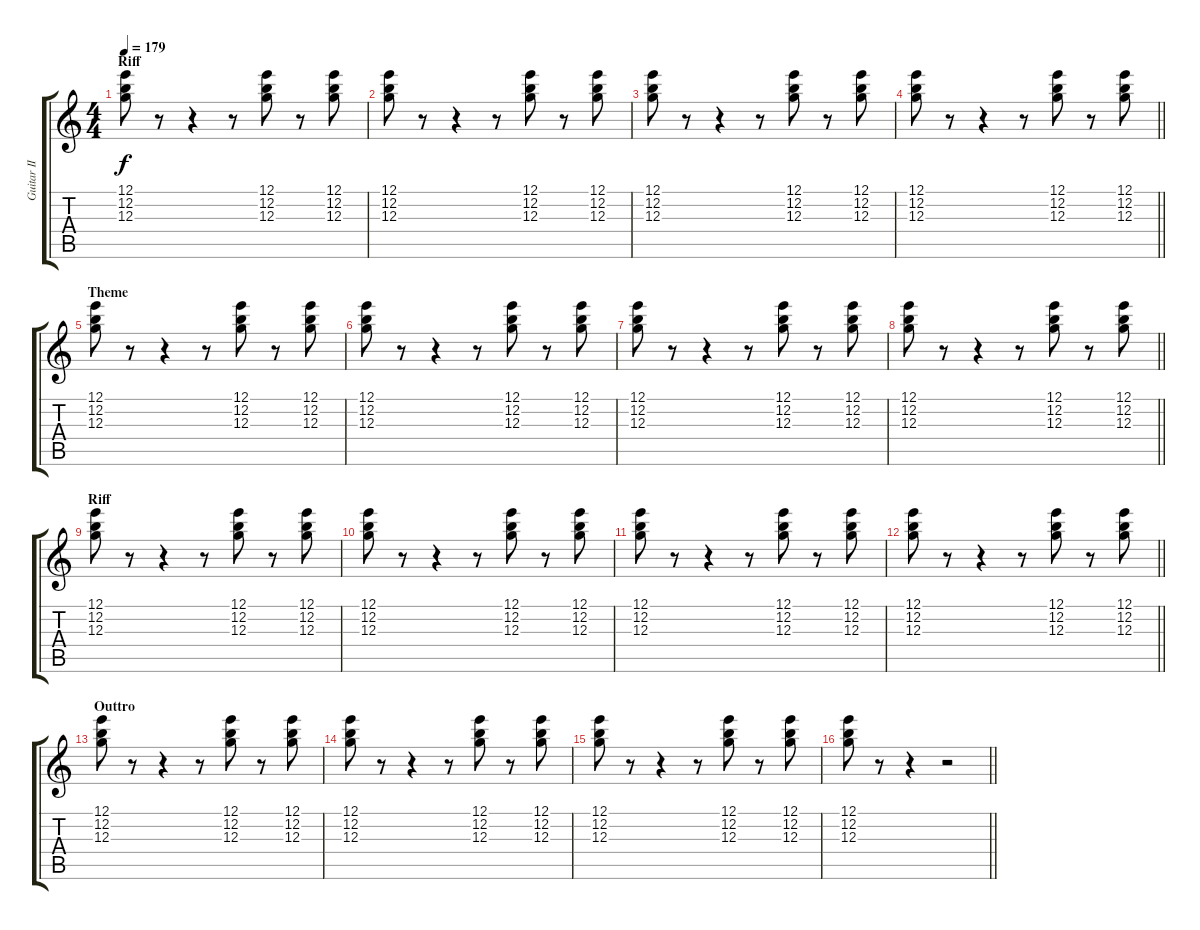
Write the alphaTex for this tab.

\track ("Guitar II" "Guitar II") {instrument overdrivenguitar}
\staff {score tabs}
\tuning (E4 B3 G3 D3 A2 E2) {hide}
\ts (4 4)
\section ("" "Riff")
\tempo 179
\clef g2
\ks c
(12.1 12.2 12.3).8{dy f} r.8 r.4 r.8 (12.1 12.2 12.3).8 r.8 (12.1 12.2 12.3).8 |
(12.1 12.2 12.3).8 r.8 r.4 r.8 (12.1 12.2 12.3).8 r.8 (12.1 12.2 12.3).8 |
(12.1 12.2 12.3).8 r.8 r.4 r.8 (12.1 12.2 12.3).8 r.8 (12.1 12.2 12.3).8 |
\barLineRight lightlight
(12.1 12.2 12.3).8 r.8 r.4 r.8 (12.1 12.2 12.3).8 r.8 (12.1 12.2 12.3).8 |
\section ("" "Theme")
(12.1 12.2 12.3).8 r.8 r.4 r.8 (12.1 12.2 12.3).8 r.8 (12.1 12.2 12.3).8 |
(12.1 12.2 12.3).8 r.8 r.4 r.8 (12.1 12.2 12.3).8 r.8 (12.1 12.2 12.3).8 |
(12.1 12.2 12.3).8 r.8 r.4 r.8 (12.1 12.2 12.3).8 r.8 (12.1 12.2 12.3).8 |
\barLineRight lightlight
(12.1 12.2 12.3).8 r.8 r.4 r.8 (12.1 12.2 12.3).8 r.8 (12.1 12.2 12.3).8 |
\section ("" "Riff")
(12.1 12.2 12.3).8 r.8 r.4 r.8 (12.1 12.2 12.3).8 r.8 (12.1 12.2 12.3).8 |
(12.1 12.2 12.3).8 r.8 r.4 r.8 (12.1 12.2 12.3).8 r.8 (12.1 12.2 12.3).8 |
(12.1 12.2 12.3).8 r.8 r.4 r.8 (12.1 12.2 12.3).8 r.8 (12.1 12.2 12.3).8 |
\barLineRight lightlight
(12.1 12.2 12.3).8 r.8 r.4 r.8 (12.1 12.2 12.3).8 r.8 (12.1 12.2 12.3).8 |
\section ("" "Outtro")
(12.1 12.2 12.3).8 r.8 r.4 r.8 (12.1 12.2 12.3).8 r.8 (12.1 12.2 12.3).8 |
(12.1 12.2 12.3).8 r.8 r.4 r.8 (12.1 12.2 12.3).8 r.8 (12.1 12.2 12.3).8 |
(12.1 12.2 12.3).8 r.8 r.4 r.8 (12.1 12.2 12.3).8 r.8 (12.1 12.2 12.3).8 |
\barLineRight lightlight
(12.1 12.2 12.3).8 r.8 r.4 r.2
